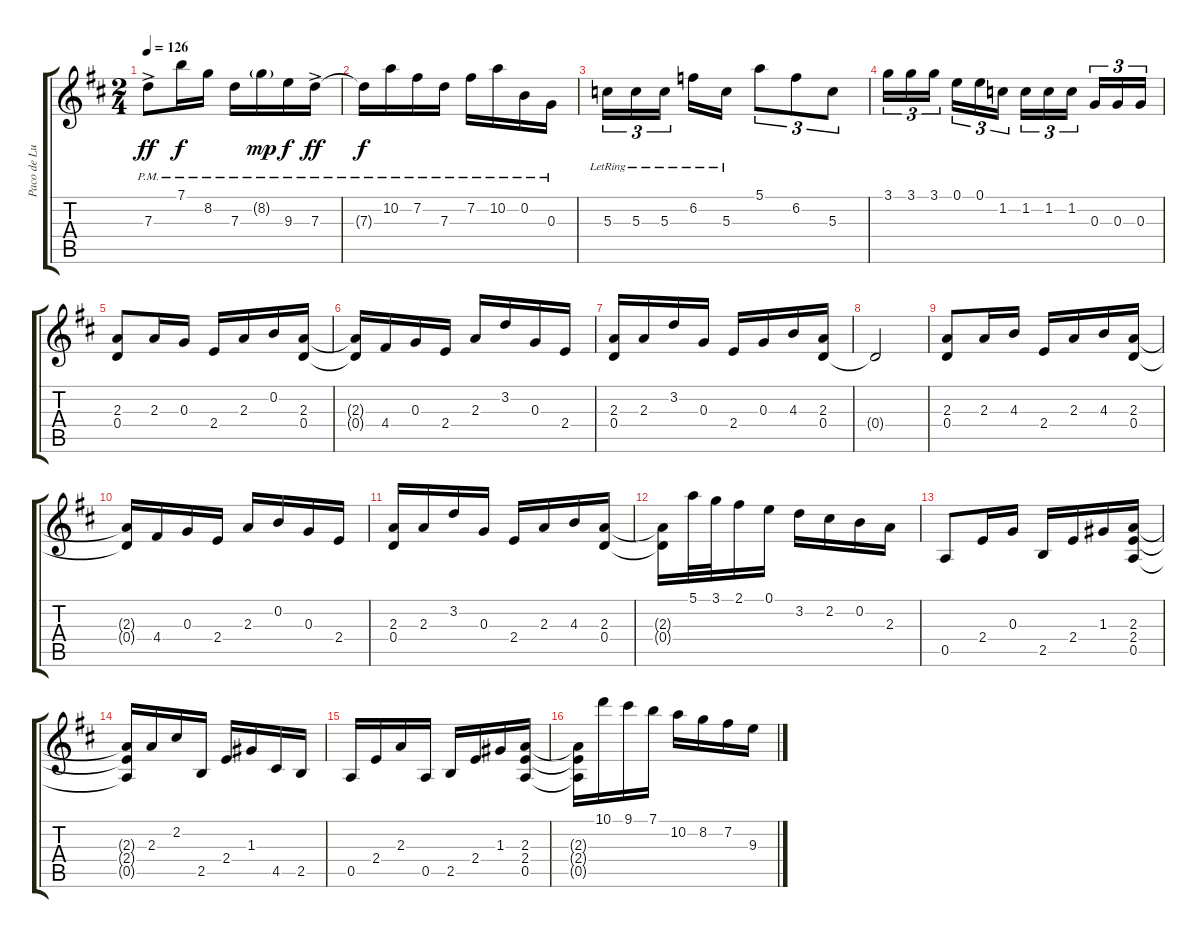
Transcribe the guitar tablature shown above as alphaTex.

\track ("Paco de Lucía" "Paco de Lu") {instrument acousticguitarnylon}
\staff {score tabs}
\tuning (E4 B3 G3 D3 A2 E2) {hide}
\ts (2 4)
\tempo 126
\clef g2
\ks d
7.3{ac pm}.8{dy ff instrument acousticguitarnylon} 7.1{pm}.16{dy f} 8.2{pm}.16 7.3{pm}.16 8.2{g pm}.16{dy mp} 9.3{pm}.16{dy f} 7.3{ac pm}.16{dy ff} |
7.3{pm t}.16{dy f} 10.2{pm}.16 7.2{pm}.16 7.3{pm}.16 7.2{pm}.16 10.2{pm}.16 0.2{pm}.16 0.3{pm}.16 |
5.3{lr}.16{tu (3 2)} 5.3{lr}.16{tu (3 2)} 5.3{lr}.16{tu (3 2) beam splitsecondary} 6.2{lr}.16 5.3{lr}.16 5.1.8{tu (3 2)} 6.2.8{tu (3 2)} 5.3.8{tu (3 2)} |
3.1.16{tu (3 2)} 3.1.16{tu (3 2)} 3.1.16{tu (3 2) beam splitsecondary} 0.1.16{tu (3 2)} 0.1.16{tu (3 2)} 1.2.16{tu (3 2)} 1.2.16{tu (3 2)} 1.2.16{tu (3 2)} 1.2.16{tu (3 2) beam splitsecondary} 0.3.16{tu (3 2)} 0.3.16{tu (3 2)} 0.3.16{tu (3 2)} |
(2.3 0.4).8 2.3.16 0.3.16 2.4.16 2.3.16 0.2.16 (2.3 0.4).16 |
(2.3{t} 0.4{t}).16 4.4.16 0.3.16 2.4.16 2.3.16 3.2.16 0.3.16 2.4.16 |
(2.3 0.4).16 2.3.16 3.2.16 0.3.16 2.4.16 0.3.16 4.3.16 (2.3 0.4).16 |
0.4{t}.2 |
(2.3 0.4).8 2.3.16 4.3.16 2.4.16 2.3.16 4.3.16 (2.3 0.4).16 |
(2.3{t} 0.4{t}).16 4.4.16 0.3.16 2.4.16 2.3.16 0.2.16 0.3.16 2.4.16 |
(2.3 0.4).16 2.3.16 3.2.16 0.3.16 2.4.16 2.3.16 4.3.16 (2.3 0.4).16 |
(2.3{t} 0.4{t}).16 5.1.32 3.1.32 2.1.16 0.1.16 3.2.16 2.2.16 0.2.16 2.3.16 |
0.5.8 2.4.16 0.3.16 2.5.16 2.4.16 1.3.16 (2.3 2.4 0.5).16 |
(2.3{t} 2.4{t} 0.5{t}).16 2.3.16 2.2.16 2.5.16 2.4.16 1.3.16 4.5.16 2.5.16 |
0.5.16 2.4.16 2.3.16 0.5.16 2.5.16 2.4.16 1.3.16 (2.3 2.4 0.5).16 |
(2.3{t} 2.4{t} 0.5{t}).16 10.1.16 9.1.16 7.1.16 10.2.16 8.2.16 7.2.16 9.3.16
